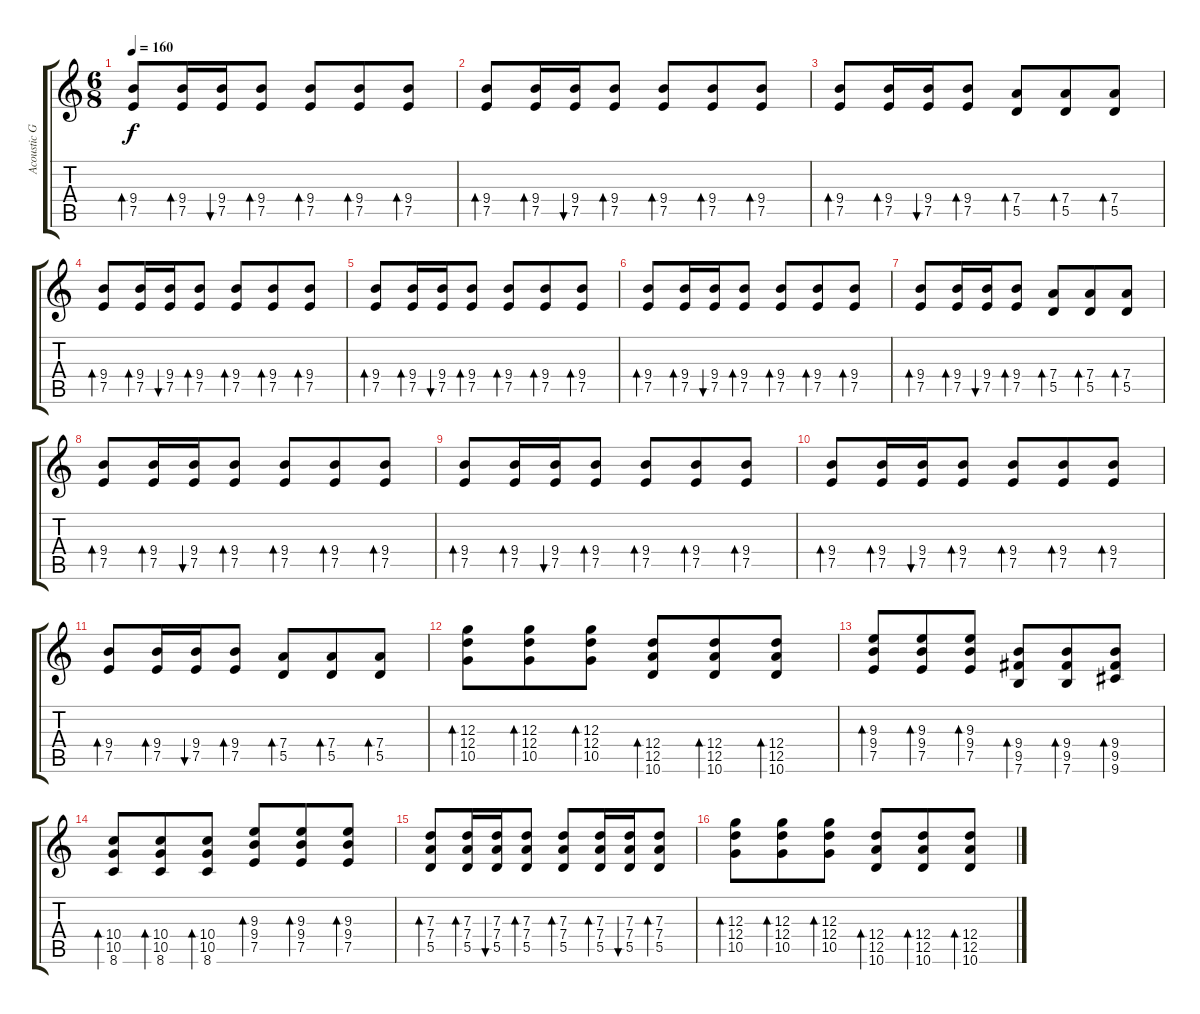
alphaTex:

\track ("Acoustic Guitar" "Acoustic G") {instrument acousticguitarsteel}
\staff {score tabs}
\tuning (E4 B3 G3 D3 A2 E2) {hide}
\ts (6 8)
\tempo 160
\clef g2
\ks c
(9.4 7.5).8{bd 60 dy f} (9.4 7.5).16{bd 60} (9.4 7.5).16{bu 60} (9.4 7.5).8{bd 60} (9.4 7.5).8{bd 60} (9.4 7.5).8{bd 60} (9.4 7.5).8{bd 60} |
(9.4 7.5).8{bd 60} (9.4 7.5).16{bd 60} (9.4 7.5).16{bu 60} (9.4 7.5).8{bd 60} (9.4 7.5).8{bd 60} (9.4 7.5).8{bd 60} (9.4 7.5).8{bd 60} |
(9.4 7.5).8{bd 60} (9.4 7.5).16{bd 60} (9.4 7.5).16{bu 60} (9.4 7.5).8{bd 60} (7.4 5.5).8{bd 60} (7.4 5.5).8{bd 60} (7.4 5.5).8{bd 60} |
(9.4 7.5).8{bd 60} (9.4 7.5).16{bd 60} (9.4 7.5).16{bu 60} (9.4 7.5).8{bd 60} (9.4 7.5).8{bd 60} (9.4 7.5).8{bd 60} (9.4 7.5).8{bd 60} |
(9.4 7.5).8{bd 60} (9.4 7.5).16{bd 60} (9.4 7.5).16{bu 60} (9.4 7.5).8{bd 60} (9.4 7.5).8{bd 60} (9.4 7.5).8{bd 60} (9.4 7.5).8{bd 60} |
(9.4 7.5).8{bd 60} (9.4 7.5).16{bd 60} (9.4 7.5).16{bu 60} (9.4 7.5).8{bd 60} (9.4 7.5).8{bd 60} (9.4 7.5).8{bd 60} (9.4 7.5).8{bd 60} |
(9.4 7.5).8{bd 60} (9.4 7.5).16{bd 60} (9.4 7.5).16{bu 60} (9.4 7.5).8{bd 60} (7.4 5.5).8{bd 60} (7.4 5.5).8{bd 60} (7.4 5.5).8{bd 60} |
(9.4 7.5).8{bd 60} (9.4 7.5).16{bd 60} (9.4 7.5).16{bu 60} (9.4 7.5).8{bd 60} (9.4 7.5).8{bd 60} (9.4 7.5).8{bd 60} (9.4 7.5).8{bd 60} |
(9.4 7.5).8{bd 60} (9.4 7.5).16{bd 60} (9.4 7.5).16{bu 60} (9.4 7.5).8{bd 60} (9.4 7.5).8{bd 60} (9.4 7.5).8{bd 60} (9.4 7.5).8{bd 60} |
(9.4 7.5).8{bd 60} (9.4 7.5).16{bd 60} (9.4 7.5).16{bu 60} (9.4 7.5).8{bd 60} (9.4 7.5).8{bd 60} (9.4 7.5).8{bd 60} (9.4 7.5).8{bd 60} |
(9.4 7.5).8{bd 60} (9.4 7.5).16{bd 60} (9.4 7.5).16{bu 60} (9.4 7.5).8{bd 60} (7.4 5.5).8{bd 60} (7.4 5.5).8{bd 60} (7.4 5.5).8{bd 60} |
(12.3 12.4 10.5).8{bd 240} (12.3 12.4 10.5).8{bd 240} (12.3 12.4 10.5).8{bd 240} (12.4 12.5 10.6).8{bd 240} (12.4 12.5 10.6).8{bd 240} (12.4 12.5 10.6).8{bd 240} |
(9.3 9.4 7.5).8{bd 240} (9.3 9.4 7.5).8{bd 240} (9.3 9.4 7.5).8{bd 240} (9.4 9.5 7.6).8{bd 240} (9.4 9.5 7.6).8{bd 240} (9.4 9.5 9.6).8{bd 240} |
(10.4 10.5 8.6).8{bd 240} (10.4 10.5 8.6).8{bd 240} (10.4 10.5 8.6).8{bd 240} (9.3 9.4 7.5).8{bd 240} (9.3 9.4 7.5).8{bd 240} (9.3 9.4 7.5).8{bd 240} |
(7.3 7.4 5.5).8{bd 240} (7.3 7.4 5.5).16{bd 240} (7.3 7.4 5.5).16{bu 240} (7.3 7.4 5.5).8{bd 240} (7.3 7.4 5.5).8{bd 240} (7.3 7.4 5.5).16{bd 240} (7.3 7.4 5.5).16{bu 240} (7.3 7.4 5.5).8{bd 240} |
(12.3 12.4 10.5).8{bd 240} (12.3 12.4 10.5).8{bd 240} (12.3 12.4 10.5).8{bd 240} (12.4 12.5 10.6).8{bd 240} (12.4 12.5 10.6).8{bd 240} (12.4 12.5 10.6).8{bd 240}
